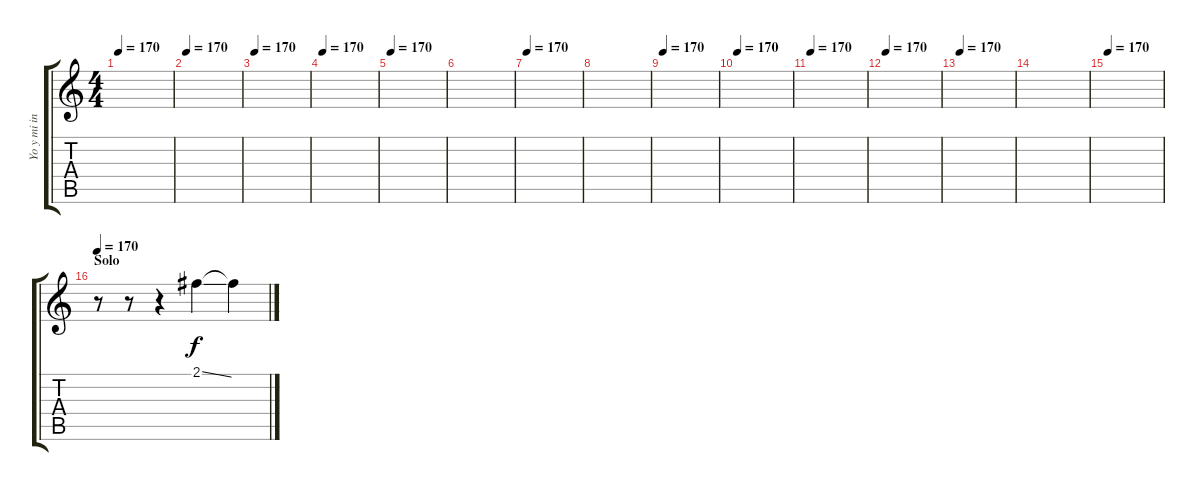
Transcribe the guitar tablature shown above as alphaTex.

\track ("Yo y mi infaltable 2º Guitarra eléctrica" "Yo y mi in") {instrument distortionguitar}
\staff {score tabs}
\tuning (E4 B3 G3 D3 A2 E2) {hide}
\ts (4 4)
\tempo 170
\clef g2
\ks c
|
\tempo 170
|
\tempo 170
|
\tempo 170
|
\tempo 170
|
|
\tempo 170
|
|
\tempo 170
|
\tempo 170
|
\tempo 170
|
\tempo 170
|
\tempo 170
|
|
\tempo 170
|
\section ("" "Solo")
\tempo 170
r.8 r.8 r.4 2.1{ss}.4 2.1{t}.4
